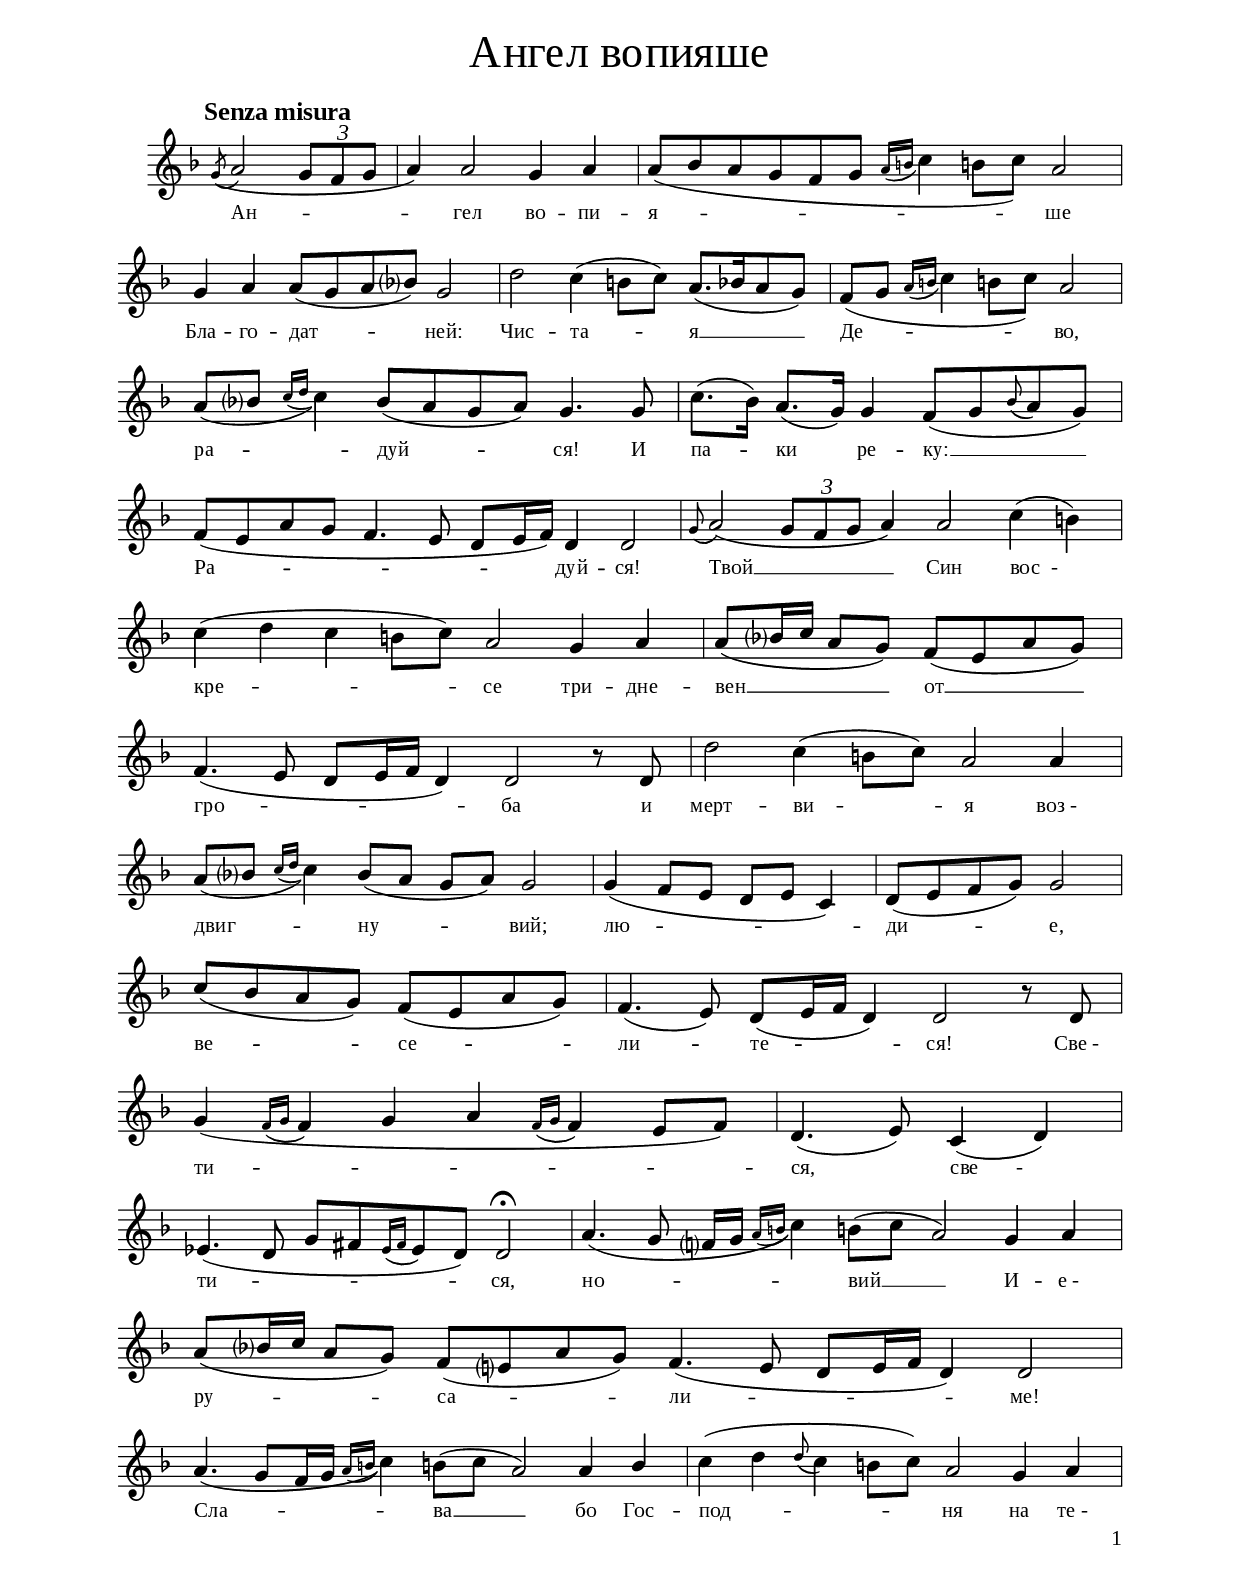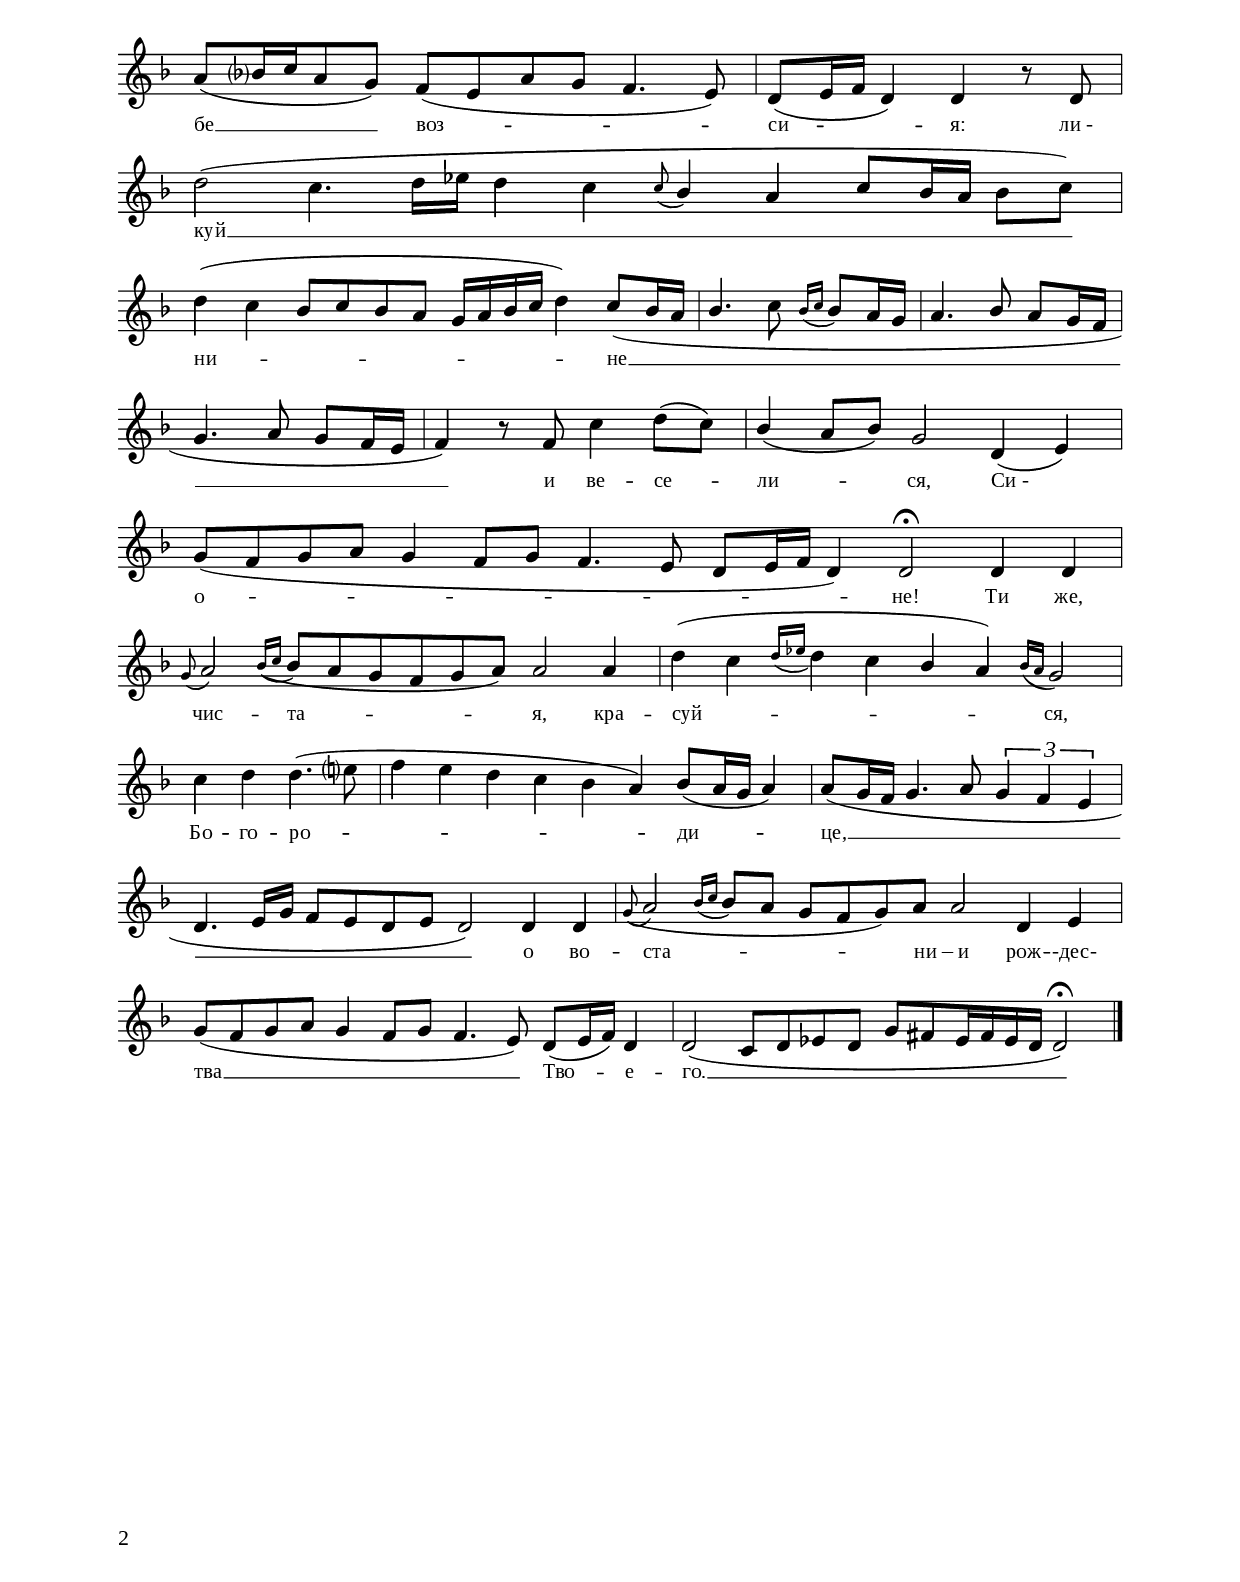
\version "2.24.4"

% include paper part and global functions
\include "include/globals.ily"

\bookpart {
  \label #'ref064
  \tocItem \markup "Ангел вопияше"
 \include "include/bookpart-paper.ily"
  \score {
    \include "include/score-layout.ily"

    \new Voice \relative c' {
      \clef treble
      \key d \minor
      \tempo "Senza misura"
      \autoBeamOff
      \omit Score.TimeSignature
      \cadenzaOn % allows custom bar lines


      \acciaccatura g'8 (a2 \tuplet 3/2 { g8 [f g] } \bar "|"
      a4) a2 g4 a4 \bar "|"
      \slurDown a8( [bes a g f g] \acciaccatura { a16 [b] } c4 b!8 [c]) a2 \bar "|" \break

      \slurNeutral g4 a a8 ([g a bes?]) g2 \bar "|"
      d'2 c4 (b8 [c]) a8. ([bes16 a8 g]) \bar "|"
      \slurDown f8([ g] \acciaccatura { a16 [b] } c4 b!8[ c]) a2 \bar "|"  \break

      a8( [bes?] \acciaccatura { c16 [d] } c4) bes8( [a g a]) g4. g8 \bar "|"
      \slurNeutral c8.( [bes16]) a8.( [g16]) g4 f8( [g \appoggiatura bes a g]) \bar "|"  \break

      f8( [e a g] f4. e8 d [e16 f]) d4 d2 \bar "|"
      \appoggiatura g8  a2( \tuplet 3/2 { g8 [f g] } a4) a2 c4( b) \bar "|"  \break

      \stemNeutral c4( d  c b!8 [c]) a2 g4 a \bar "|"
      \stemUp a8( [bes?16 c] a8 [g]) f( [e a g]) \bar "|"  \break

      f4.( e8 d[ e16 f] d4) d2 r8 d \bar "|"
      \stemNeutral d'2 c4( b!8[ c]) a2 a4 \bar "|"  \break

      \slurDown a8([bes?] \acciaccatura { c16 [d] } c4) bes8( [a] g [a]) g2 \bar "|"
      g4( f8 [e] d [e] c4) \bar "|"
      d8([ e f g]) g2 \bar "|"  \break

      c8([ bes a g]) f([ e a g]) \bar "|"
      f4.( e8) d([ e16 f] d4) d2 r8 d \bar "|"  \break


      g4( \acciaccatura { f16 [g] } f4 g a \acciaccatura { f16 [g] } f4 e8[  f]) \bar "|"
      d4.( e8) c4( d) \bar "|"  \break

      ees4.( d8 g8[ fis \acciaccatura { ees16 [fis] }  ees8 d]) d2\fermata \bar "|"
      a'4.( g8 f?16[ g] \acciaccatura { a16 [b] } c4) \slurNeutral b!8([ c] a2) g4 a4 \bar "|"  \break

      \stemUp a8([ bes?16 c] a8  [g]) f8([ e? a g]) f4.( e8 d[ e16 f] d4) d2 \bar "|"  \break

      \stemNeutral \slurDown a'4.( g8[ f16 g] \acciaccatura { a16 [b!] } c4) \slurNeutral b!8([ c]  a2)  a4 \stemUp b \bar "|"
      \stemNeutral c4( d \appoggiatura d8 c4 b!8[ c]) a2 g4 a \bar "|"  \break

      a8([ bes?16 c a8 g]) f([ e a g] f4. e8) \bar "|"
      d8([ e16 f] d4) d r8 d \bar "|"  \break

      d'2( c4. d16[ ees] d4 c \appoggiatura c8 \stemUp bes4 a c8[ bes16 a]  \stemNeutral bes8[ c]) \bar "|"  \break

      d4( c \stemUp bes8[ c bes a] g16[ a bes c] \stemNeutral d4) \stemUp \slurDown c8([ bes16 a] \bar "|" \noBreak
      bes4. \stemNeutral c8 \acciaccatura { bes16 [c] } \stemUp bes8[ a16 g]  \bar "|" \noBreak
      a4. bes8 a[ g16 f] \bar "|" \break

      g4. a8 g8[ f16 e] \bar "|"
      f4) r8 f\stemNeutral \slurNeutral c'4 d8([ c])  \bar "|"
      \stemUp bes4( a8[ bes]) g2 d4( e)  \bar "|" \break

      g8([ f g a] g4 f8[ g] f4. e8 d8[ e16 f] d4) d2\fermata d4 d  \bar "|" \break

      \appoggiatura g8 a2 \acciaccatura { bes16([ c] } bes8[ a g f g a]) a2 a4 \bar "|"
      \stemNeutral d4( c \acciaccatura { d16[ ees!]} d4 c \stemUp bes a) \acciaccatura { bes16[ a] } g2 \bar "|" \break

      \stemNeutral c4 d d4.( e?8 \bar "|" \noBreak
      f4 e d c bes a) bes8([ a16 g] a4) \bar "|" \noBreak
      a8([ g16 f] g4. a8 \tuplet 3/2 { g4 f e } \bar "|" \break

      d4. e16[ g] f8[ e d e] d2) d4 d \bar "|" \noBreak
      \appoggiatura g8( a2 \acciaccatura { bes16[ c] } bes8[ a] g8[ f g) a] a2 d,4 e \bar "|" \break

      g8([ f g a] g4 f8[ g] f4. e8) d([ e16 f)] d4 \bar "|" \noBreak
      d2( c8[  d ees! d] g8[ fis! es16 fis  ees d] d2)\fermata \bar "|."
    }

    \addlyrics {
      Ан -- гел во -- пи -- я -- -- -- ше
      Бла -- го -- дат -- ней: Чис -- та -- я __ Де -- во,
      ра -- дуй -- ся! И па -- ки ре -- ку: __
      Ра -- -- дуй -- ся! Твой __ Син "вос  -"
      кре -- -- се три -- дне -- вен __  от __
      гро -- ба и мерт -- ви -- я "воз -"
      двиг -- ну -- вий; лю -- -- ди -- е,
      ве -- се -- ли -- те -- ся! "Све -"
      ти -- -- -- -- -- -- ся, "све       -"
      ти --  -- ся, но -- -- вий __ И -- "е -"
      ру -- -- са -- ли -- -- -- ме!
      Сла -- ва __ бо Гос -- под -- ня на "те -"
      бе __ воз -- -- си -- я: "ли -"
      куй __ ни -- -- не __
      и ве -- се -- ли -- ся, "Си -"
      о -- -- -- -- -- -- не! Ти же,
      чис -- та -- я, кра -- суй -- -- ся,
      Бо -- го -- ро -- -- -- ди -- це, __
      о во -- ста -- "ни – и      " рож -- "-дес-"
      тва __ Тво -- е -- го. __
    }

    \header {
      title = \titleFunc #'ref_desc_1 "Ангел вопияше" "Angel vopijaše"
    }

    \midi{}

  } % score


} % bookpart
